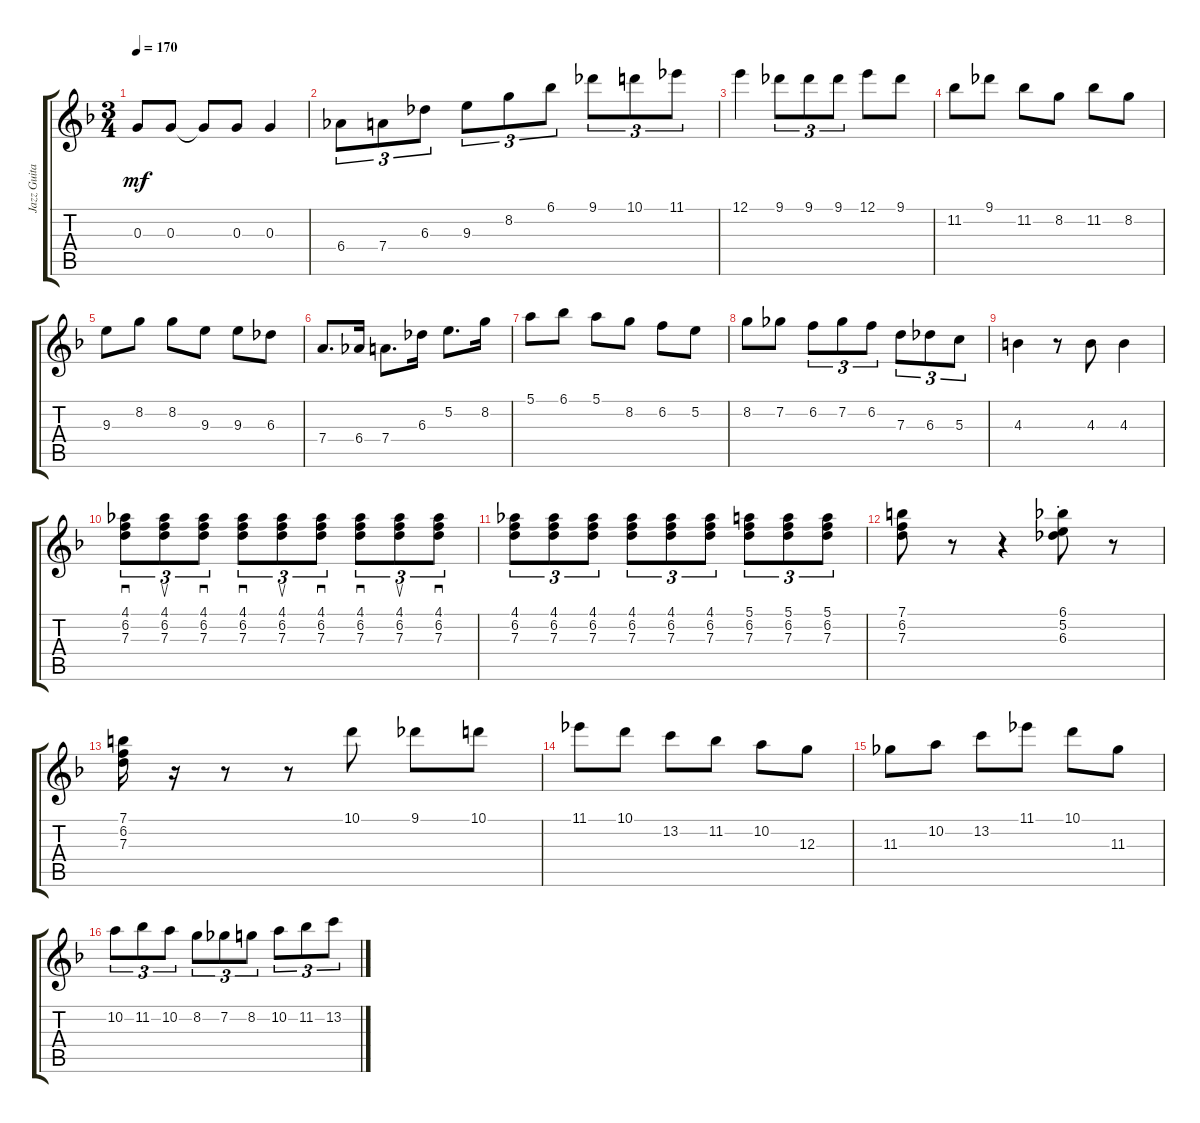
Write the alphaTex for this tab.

\track ("Jazz Guitar" "Jazz Guita") {instrument electricguitarjazz}
\staff {score tabs}
\tuning (E4 B3 G3 D3 A2 E2) {hide}
\ts (3 4)
\tempo 170
\clef g2
\ks f
0.3.8{dy mf} 0.3.8 0.3{t}.8 0.3.8 0.3.4 |
6.4.8{tu (3 2)} 7.4.8{tu (3 2)} 6.3.8{tu (3 2)} 9.3.8{tu (3 2)} 8.2.8{tu (3 2)} 6.1.8{tu (3 2)} 9.1.8{tu (3 2)} 10.1.8{tu (3 2)} 11.1.8{tu (3 2)} |
12.1.4 9.1.8{tu (3 2)} 9.1.8{tu (3 2)} 9.1.8{tu (3 2)} 12.1.8 9.1.8 |
11.2.8 9.1.8 11.2.8 8.2.8 11.2.8 8.2.8 |
9.3.8 8.2.8 8.2.8 9.3.8 9.3.8 6.3.8 |
7.4.8{d} 6.4.16 7.4.8{d} 6.3.16 5.2.8{d} 8.2.16 |
5.1.8 6.1.8 5.1.8 8.2.8 6.2.8 5.2.8 |
8.2.8 7.2.8 6.2.8{tu (3 2)} 7.2.8{tu (3 2)} 6.2.8{tu (3 2)} 7.3.8{tu (3 2)} 6.3.8{tu (3 2)} 5.3.8{tu (3 2)} |
4.3.4 r.8 4.3.8 4.3.4 |
(4.1 6.2 7.3).8{sd tu (3 2)} (4.1 6.2 7.3).8{su tu (3 2)} (4.1 6.2 7.3).8{sd tu (3 2)} (4.1 6.2 7.3).8{sd tu (3 2)} (4.1 6.2 7.3).8{su tu (3 2)} (4.1 6.2 7.3).8{sd tu (3 2)} (4.1 6.2 7.3).8{sd tu (3 2)} (4.1 6.2 7.3).8{su tu (3 2)} (4.1 6.2 7.3).8{sd tu (3 2)} |
(4.1 6.2 7.3).8{tu (3 2)} (4.1 6.2 7.3).8{tu (3 2)} (4.1 6.2 7.3).8{tu (3 2)} (4.1 6.2 7.3).8{tu (3 2)} (4.1 6.2 7.3).8{tu (3 2)} (4.1 6.2 7.3).8{tu (3 2)} (5.1 6.2 7.3).8{tu (3 2)} (5.1 6.2 7.3).8{tu (3 2)} (5.1 6.2 7.3).8{tu (3 2)} |
(7.1 6.2 7.3).8 r.8 r.4 (6.1{st} 5.2{st} 6.3{st}).8 r.8 |
(7.1 6.2 7.3).16 r.16 r.8 r.8 10.1.8 9.1.8 10.1.8 |
11.1.8 10.1.8 13.2.8 11.2.8 10.2.8 12.3.8 |
11.3.8 10.2.8 13.2.8 11.1.8 10.1.8 11.3.8 |
10.2.8{tu (3 2)} 11.2.8{tu (3 2)} 10.2.8{tu (3 2)} 8.2.8{tu (3 2)} 7.2.8{tu (3 2)} 8.2.8{tu (3 2)} 10.2.8{tu (3 2)} 11.2.8{tu (3 2)} 13.2.8{tu (3 2)}
